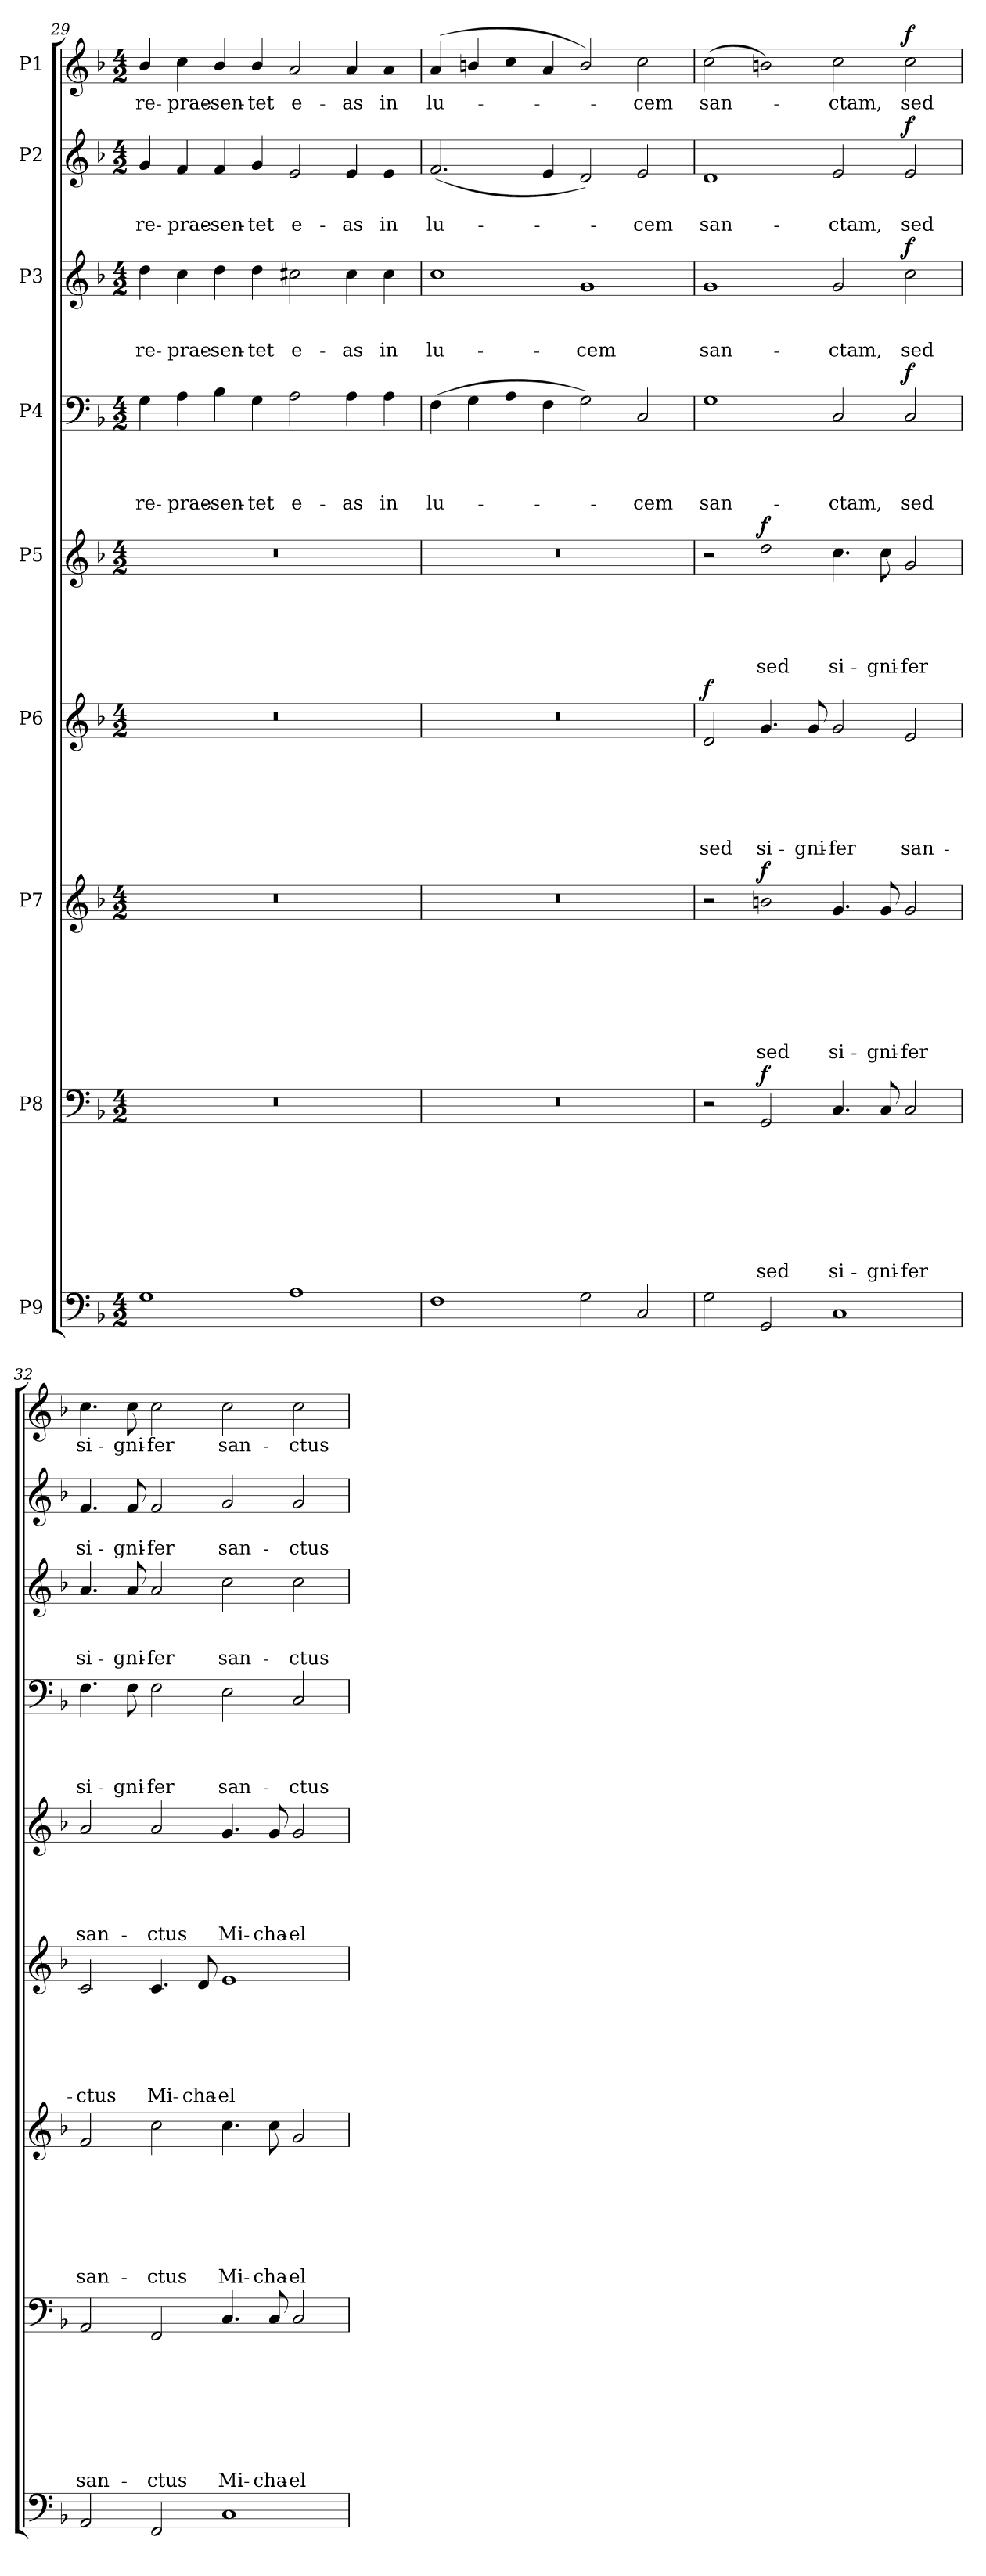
**kern	**kern	**text	**text	**text	**text	**text	**text	**text	**text	**dynam	**kern	**text	**text	**text	**text	**text	**text	**text	**dynam	**kern	**text	**text	**text	**text	**text	**text	**dynam	**kern	**text	**text	**text	**text	**text	**dynam	**kern	**text	**text	**text	**text	**dynam	**kern	**text	**text	**text	**dynam	**kern	**text	**text	**dynam	**kern	**text	**dynam
*part9	*part8	*part8	*part8	*part8	*part8	*part8	*part8	*part8	*part8	*part8	*part7	*part7	*part7	*part7	*part7	*part7	*part7	*part7	*part7	*part6	*part6	*part6	*part6	*part6	*part6	*part6	*part6	*part5	*part5	*part5	*part5	*part5	*part5	*part5	*part4	*part4	*part4	*part4	*part4	*part4	*part3	*part3	*part3	*part3	*part3	*part2	*part2	*part2	*part2	*part1	*part1	*part1
*staff9	*staff8	*staff8	*staff8	*staff8	*staff8	*staff8	*staff8	*staff8	*staff8	*staff8	*staff7	*staff7	*staff7	*staff7	*staff7	*staff7	*staff7	*staff7	*staff7	*staff6	*staff6	*staff6	*staff6	*staff6	*staff6	*staff6	*staff6	*staff5	*staff5	*staff5	*staff5	*staff5	*staff5	*staff5	*staff4	*staff4	*staff4	*staff4	*staff4	*staff4	*staff3	*staff3	*staff3	*staff3	*staff3	*staff2	*staff2	*staff2	*staff2	*staff1	*staff1	*staff1
*I"P9	*I"P8	*	*	*	*	*	*	*	*	*	*I"P7	*	*	*	*	*	*	*	*	*I"P6	*	*	*	*	*	*	*	*I"P5	*	*	*	*	*	*	*I"P4	*	*	*	*	*	*I"P3	*	*	*	*	*I"P2	*	*	*	*I"P1	*	*
*clefF4	*clefF4	*	*	*	*	*	*	*	*	*	*clefG2	*	*	*	*	*	*	*	*	*clefG2	*	*	*	*	*	*	*	*clefG2	*	*	*	*	*	*	*clefF4	*	*	*	*	*	*clefG2	*	*	*	*	*clefG2	*	*	*	*clefG2	*	*
*	*	*	*	*	*	*	*	*	*	*	*ITrd7c12	*	*	*	*	*	*	*	*	*	*	*	*	*	*	*	*	*	*	*	*	*	*	*	*	*	*	*	*	*	*ITrd7c12	*	*	*	*	*	*	*	*	*	*	*
*k[b-]	*k[b-]	*	*	*	*	*	*	*	*	*	*k[b-]	*	*	*	*	*	*	*	*	*k[b-]	*	*	*	*	*	*	*	*k[b-]	*	*	*	*	*	*	*k[b-]	*	*	*	*	*	*k[b-]	*	*	*	*	*k[b-]	*	*	*	*k[b-]	*	*
*F:	*F:	*	*	*	*	*	*	*	*	*	*F:	*	*	*	*	*	*	*	*	*F:	*	*	*	*	*	*	*	*F:	*	*	*	*	*	*	*F:	*	*	*	*	*	*F:	*	*	*	*	*F:	*	*	*	*F:	*	*
*M4/2	*M4/2	*	*	*	*	*	*	*	*	*	*M4/2	*	*	*	*	*	*	*	*	*M4/2	*	*	*	*	*	*	*	*M4/2	*	*	*	*	*	*	*M4/2	*	*	*	*	*	*M4/2	*	*	*	*	*M4/2	*	*	*	*M4/2	*	*
=29	=29	=29	=29	=29	=29	=29	=29	=29	=29	=29	=29	=29	=29	=29	=29	=29	=29	=29	=29	=29	=29	=29	=29	=29	=29	=29	=29	=29	=29	=29	=29	=29	=29	=29	=29	=29	=29	=29	=29	=29	=29	=29	=29	=29	=29	=29	=29	=29	=29	=29	=29	=29
!	!LO:N:vis=1	!	!	!	!	!	!	!	!	!	!LO:N:vis=1	!	!	!	!	!	!	!	!	!LO:N:vis=1	!	!	!	!	!	!	!	!LO:N:vis=1	!	!	!	!	!	!	!	!	!	!	!LO:LY:b	!	!	!	!	!LO:LY:b	!	!	!	!LO:LY:b	!	!	!LO:LY:b	!
1G	0r	.	.	.	.	.	.	.	.	.	0r	.	.	.	.	.	.	.	.	0r	.	.	.	.	.	.	.	0r	.	.	.	.	.	.	4G\	.	.	.	re-	.	4d\	.	.	re-	.	4g/	.	re-	.	4b-/	re-	.
!	!	!	!	!	!	!	!	!	!	!	!	!	!	!	!	!	!	!	!	!	!	!	!	!	!	!	!	!	!	!	!	!	!	!	!	!	!	!	!LO:LY:b	!	!	!	!	!LO:LY:b	!	!	!	!LO:LY:b	!	!	!LO:LY:b	!
.	.	.	.	.	.	.	.	.	.	.	.	.	.	.	.	.	.	.	.	.	.	.	.	.	.	.	.	.	.	.	.	.	.	.	4A\	.	.	.	-prae-	.	4c\	.	.	-prae-	.	4f/	.	-prae-	.	4cc\	-prae-	.
!	!	!	!	!	!	!	!	!	!	!	!	!	!	!	!	!	!	!	!	!	!	!	!	!	!	!	!	!	!	!	!	!	!	!	!	!	!	!	!LO:LY:b	!	!	!	!	!LO:LY:b	!	!	!	!LO:LY:b	!	!	!LO:LY:b	!
.	.	.	.	.	.	.	.	.	.	.	.	.	.	.	.	.	.	.	.	.	.	.	.	.	.	.	.	.	.	.	.	.	.	.	4B-\	.	.	.	-sen-	.	4d\	.	.	-sen-	.	4f/	.	-sen-	.	4b-/	-sen-	.
!	!	!	!	!	!	!	!	!	!	!	!	!	!	!	!	!	!	!	!	!	!	!	!	!	!	!	!	!	!	!	!	!	!	!	!	!	!	!	!LO:LY:b	!	!	!	!	!LO:LY:b	!	!	!	!LO:LY:b	!	!	!LO:LY:b	!
.	.	.	.	.	.	.	.	.	.	.	.	.	.	.	.	.	.	.	.	.	.	.	.	.	.	.	.	.	.	.	.	.	.	.	4G\	.	.	.	-tet	.	4d\	.	.	-tet	.	4g/	.	-tet	.	4b-/	-tet	.
!	!	!	!	!	!	!	!	!	!	!	!	!	!	!	!	!	!	!	!	!	!	!	!	!	!	!	!	!	!	!	!	!	!	!	!	!	!	!	!LO:LY:b	!	!	!	!	!LO:LY:b	!	!	!	!LO:LY:b	!	!	!LO:LY:b	!
1A	.	.	.	.	.	.	.	.	.	.	.	.	.	.	.	.	.	.	.	.	.	.	.	.	.	.	.	.	.	.	.	.	.	.	2A\	.	.	.	e-	.	2c#X\	.	.	e-	.	2e/	.	e-	.	2a/	e-	.
!	!	!	!	!	!	!	!	!	!	!	!	!	!	!	!	!	!	!	!	!	!	!	!	!	!	!	!	!	!	!	!	!	!	!	!	!	!	!	!LO:LY:b	!	!	!	!	!LO:LY:b	!	!	!	!LO:LY:b	!	!	!LO:LY:b	!
.	.	.	.	.	.	.	.	.	.	.	.	.	.	.	.	.	.	.	.	.	.	.	.	.	.	.	.	.	.	.	.	.	.	.	4A\	.	.	.	-as	.	4c#\	.	.	-as	.	4e/	.	-as	.	4a/	-as	.
!	!	!	!	!	!	!	!	!	!	!	!	!	!	!	!	!	!	!	!	!	!	!	!	!	!	!	!	!	!	!	!	!	!	!	!	!	!	!	!LO:LY:b	!	!	!	!	!LO:LY:b	!	!	!	!LO:LY:b	!	!	!LO:LY:b	!
.	.	.	.	.	.	.	.	.	.	.	.	.	.	.	.	.	.	.	.	.	.	.	.	.	.	.	.	.	.	.	.	.	.	.	4A\	.	.	.	in	.	4c#\	.	.	in	.	4e/	.	in	.	4a/	in	.
=30	=30	=30	=30	=30	=30	=30	=30	=30	=30	=30	=30	=30	=30	=30	=30	=30	=30	=30	=30	=30	=30	=30	=30	=30	=30	=30	=30	=30	=30	=30	=30	=30	=30	=30	=30	=30	=30	=30	=30	=30	=30	=30	=30	=30	=30	=30	=30	=30	=30	=30	=30	=30
!	!LO:N:vis=1	!	!	!	!	!	!	!	!	!	!LO:N:vis=1	!	!	!	!	!	!	!	!	!LO:N:vis=1	!	!	!	!	!	!	!	!LO:N:vis=1	!	!	!	!	!	!	!	!	!	!	!LO:LY:b	!	!	!	!	!LO:LY:b	!	!	!	!LO:LY:b	!	!	!LO:LY:b	!
1F	0r	.	.	.	.	.	.	.	.	.	0r	.	.	.	.	.	.	.	.	0r	.	.	.	.	.	.	.	0r	.	.	.	.	.	.	(>4F\	.	.	.	lu-	.	1c	.	.	lu-	.	(<2.f/	.	lu-	.	(>4a/	lu-	.
.	.	.	.	.	.	.	.	.	.	.	.	.	.	.	.	.	.	.	.	.	.	.	.	.	.	.	.	.	.	.	.	.	.	.	4G\	.	.	.	.	.	.	.	.	.	.	.	.	.	.	4bn/	.	.
.	.	.	.	.	.	.	.	.	.	.	.	.	.	.	.	.	.	.	.	.	.	.	.	.	.	.	.	.	.	.	.	.	.	.	4A\	.	.	.	.	.	.	.	.	.	.	.	.	.	.	4cc\	.	.
.	.	.	.	.	.	.	.	.	.	.	.	.	.	.	.	.	.	.	.	.	.	.	.	.	.	.	.	.	.	.	.	.	.	.	4F\	.	.	.	.	.	.	.	.	.	.	4e/	.	.	.	4a/	.	.
!	!	!	!	!	!	!	!	!	!	!	!	!	!	!	!	!	!	!	!	!	!	!	!	!	!	!	!	!	!	!	!	!	!	!	!	!	!	!	!	!	!	!	!	!LO:LY:b	!	!	!	!	!	!	!	!
2G\	.	.	.	.	.	.	.	.	.	.	.	.	.	.	.	.	.	.	.	.	.	.	.	.	.	.	.	.	.	.	.	.	.	.	2G\)	.	.	.	.	.	1G	.	.	-cem	.	2d/)	.	.	.	2b/)	.	.
!	!	!	!	!	!	!	!	!	!	!	!	!	!	!	!	!	!	!	!	!	!	!	!	!	!	!	!	!	!	!	!	!	!	!	!	!	!	!	!LO:LY:b	!	!	!	!	!	!	!	!	!LO:LY:b	!	!	!LO:LY:b	!
2C/	.	.	.	.	.	.	.	.	.	.	.	.	.	.	.	.	.	.	.	.	.	.	.	.	.	.	.	.	.	.	.	.	.	.	2C/	.	.	.	-cem	.	.	.	.	.	.	2e/	.	-cem	.	2cc\	-cem	.
=31	=31	=31	=31	=31	=31	=31	=31	=31	=31	=31	=31	=31	=31	=31	=31	=31	=31	=31	=31	=31	=31	=31	=31	=31	=31	=31	=31	=31	=31	=31	=31	=31	=31	=31	=31	=31	=31	=31	=31	=31	=31	=31	=31	=31	=31	=31	=31	=31	=31	=31	=31	=31
!	!	!	!	!	!	!	!	!	!	!	!	!	!	!	!	!	!	!	!	!	!	!	!	!	!	!LO:LY:b	!LO:DY:a	!	!	!	!	!	!	!	!	!	!	!	!LO:LY:b	!	!	!	!	!LO:LY:b	!	!	!	!LO:LY:b	!	!	!LO:LY:b	!
2G\	2r	.	.	.	.	.	.	.	.	.	2r	.	.	.	.	.	.	.	.	2d/	.	.	.	.	.	sed	f	2r	.	.	.	.	.	.	1G	.	.	.	san-	.	1G	.	.	san-	.	1d	.	san-	.	(>2cc\	san-	.
!	!	!	!	!	!	!	!	!	!LO:LY:b	!LO:DY:a	!	!	!	!	!	!	!	!LO:LY:b	!LO:DY:a	!	!	!	!	!	!	!LO:LY:b	!	!	!	!	!	!	!LO:LY:b	!LO:DY:a	!	!	!	!	!	!	!	!	!	!	!	!	!	!	!	!	!	!
2GG/	2GG/	.	.	.	.	.	.	.	sed	f	2Bn\	.	.	.	.	.	.	sed	f	4.g/	.	.	.	.	.	si-	.	2dd\	.	.	.	.	sed	f	.	.	.	.	.	.	.	.	.	.	.	.	.	.	.	2bn\)	.	.
!	!	!	!	!	!	!	!	!	!	!	!	!	!	!	!	!	!	!	!	!	!	!	!	!	!	!LO:LY:b	!	!	!	!	!	!	!	!	!	!	!	!	!	!	!	!	!	!	!	!	!	!	!	!	!	!
.	.	.	.	.	.	.	.	.	.	.	.	.	.	.	.	.	.	.	.	8g/	.	.	.	.	.	-gni-	.	.	.	.	.	.	.	.	.	.	.	.	.	.	.	.	.	.	.	.	.	.	.	.	.	.
!	!	!	!	!	!	!	!	!	!LO:LY:b	!	!	!	!	!	!	!	!	!LO:LY:b	!	!	!	!	!	!	!	!LO:LY:b	!	!	!	!	!	!	!LO:LY:b	!	!	!	!	!	!LO:LY:b	!	!	!	!	!LO:LY:b	!	!	!	!LO:LY:b	!	!	!LO:LY:b	!
1C	4.C/	.	.	.	.	.	.	.	si-	.	4.G/	.	.	.	.	.	.	si-	.	2g/	.	.	.	.	.	-fer	.	4.cc\	.	.	.	.	si-	.	2C/	.	.	.	-ctam,	.	2G/	.	.	-ctam,	.	2e/	.	-ctam,	.	2cc\	-ctam,	.
!	!	!	!	!	!	!	!	!	!LO:LY:b	!	!	!	!	!	!	!	!	!LO:LY:b	!	!	!	!	!	!	!	!	!	!	!	!	!	!	!LO:LY:b	!	!	!	!	!	!	!	!	!	!	!	!	!	!	!	!	!	!	!
.	8C/	.	.	.	.	.	.	.	-gni-	.	8G/	.	.	.	.	.	.	-gni-	.	.	.	.	.	.	.	.	.	8cc\	.	.	.	.	-gni-	.	.	.	.	.	.	.	.	.	.	.	.	.	.	.	.	.	.	.
!	!	!	!	!	!	!	!	!	!LO:LY:b	!	!	!	!	!	!	!	!	!LO:LY:b	!	!	!	!	!	!	!	!LO:LY:b	!	!	!	!	!	!	!LO:LY:b	!	!	!	!	!	!LO:LY:b	!LO:DY:a	!	!	!	!LO:LY:b	!LO:DY:a	!	!	!LO:LY:b	!LO:DY:a	!	!LO:LY:b	!LO:DY:a
.	2C/	.	.	.	.	.	.	.	-fer	.	2G/	.	.	.	.	.	.	-fer	.	2e/	.	.	.	.	.	san-	.	2g/	.	.	.	.	-fer	.	2C/	.	.	.	sed	f	2c\	.	.	sed	f	2e/	.	sed	f	2cc\	sed	f
!!LO:PB:g=z
=32	=32	=32	=32	=32	=32	=32	=32	=32	=32	=32	=32	=32	=32	=32	=32	=32	=32	=32	=32	=32	=32	=32	=32	=32	=32	=32	=32	=32	=32	=32	=32	=32	=32	=32	=32	=32	=32	=32	=32	=32	=32	=32	=32	=32	=32	=32	=32	=32	=32	=32	=32	=32
!	!	!	!	!	!	!	!	!	!LO:LY:b	!	!	!	!	!	!	!	!	!LO:LY:b	!	!	!	!	!	!	!	!LO:LY:b	!	!	!	!	!	!	!LO:LY:b	!	!	!	!	!	!LO:LY:b	!	!	!	!	!LO:LY:b	!	!	!	!LO:LY:b	!	!	!LO:LY:b	!
2AA/	2AA/	.	.	.	.	.	.	.	san-	.	2F/	.	.	.	.	.	.	san-	.	2c/	.	.	.	.	.	-ctus	.	2a/	.	.	.	.	san-	.	4.F\	.	.	.	si-	.	4.A/	.	.	si-	.	4.f/	.	si-	.	4.cc\	si-	.
!	!	!	!	!	!	!	!	!	!	!	!	!	!	!	!	!	!	!	!	!	!	!	!	!	!	!	!	!	!	!	!	!	!	!	!	!	!	!	!LO:LY:b	!	!	!	!	!LO:LY:b	!	!	!	!LO:LY:b	!	!	!LO:LY:b	!
.	.	.	.	.	.	.	.	.	.	.	.	.	.	.	.	.	.	.	.	.	.	.	.	.	.	.	.	.	.	.	.	.	.	.	8F\	.	.	.	-gni-	.	8A/	.	.	-gni-	.	8f/	.	-gni-	.	8cc\	-gni-	.
!	!	!	!	!	!	!	!	!	!LO:LY:b	!	!	!	!	!	!	!	!	!LO:LY:b	!	!	!	!	!	!	!	!LO:LY:b	!	!	!	!	!	!	!LO:LY:b	!	!	!	!	!	!LO:LY:b	!	!	!	!	!LO:LY:b	!	!	!	!LO:LY:b	!	!	!LO:LY:b	!
2FF/	2FF/	.	.	.	.	.	.	.	-ctus	.	2c\	.	.	.	.	.	.	-ctus	.	4.c/	.	.	.	.	.	Mi-	.	2a/	.	.	.	.	-ctus	.	2F\	.	.	.	-fer	.	2A/	.	.	-fer	.	2f/	.	-fer	.	2cc\	-fer	.
!	!	!	!	!	!	!	!	!	!	!	!	!	!	!	!	!	!	!	!	!	!	!	!	!	!	!LO:LY:b	!	!	!	!	!	!	!	!	!	!	!	!	!	!	!	!	!	!	!	!	!	!	!	!	!	!
.	.	.	.	.	.	.	.	.	.	.	.	.	.	.	.	.	.	.	.	8d/	.	.	.	.	.	-cha-	.	.	.	.	.	.	.	.	.	.	.	.	.	.	.	.	.	.	.	.	.	.	.	.	.	.
!	!	!	!	!	!	!	!	!	!LO:LY:b	!	!	!	!	!	!	!	!	!LO:LY:b	!	!	!	!	!	!	!	!LO:LY:b	!	!	!	!	!	!	!LO:LY:b	!	!	!	!	!	!LO:LY:b	!	!	!	!	!LO:LY:b	!	!	!	!LO:LY:b	!	!	!LO:LY:b	!
1C	4.C/	.	.	.	.	.	.	.	Mi-	.	4.c\	.	.	.	.	.	.	Mi-	.	1e	.	.	.	.	.	-el	.	4.g/	.	.	.	.	Mi-	.	2E\	.	.	.	san-	.	2c\	.	.	san-	.	2g/	.	san-	.	2cc\	san-	.
!	!	!	!	!	!	!	!	!	!LO:LY:b	!	!	!	!	!	!	!	!	!LO:LY:b	!	!	!	!	!	!	!	!	!	!	!	!	!	!	!LO:LY:b	!	!	!	!	!	!	!	!	!	!	!	!	!	!	!	!	!	!	!
.	8C/	.	.	.	.	.	.	.	-cha-	.	8c\	.	.	.	.	.	.	-cha-	.	.	.	.	.	.	.	.	.	8g/	.	.	.	.	-cha-	.	.	.	.	.	.	.	.	.	.	.	.	.	.	.	.	.	.	.
!	!	!	!	!	!	!	!	!	!LO:LY:b	!	!	!	!	!	!	!	!	!LO:LY:b	!	!	!	!	!	!	!	!	!	!	!	!	!	!	!LO:LY:b	!	!	!	!	!	!LO:LY:b	!	!	!	!	!LO:LY:b	!	!	!	!LO:LY:b	!	!	!LO:LY:b	!
.	2C/	.	.	.	.	.	.	.	-el	.	2G/	.	.	.	.	.	.	-el	.	.	.	.	.	.	.	.	.	2g/	.	.	.	.	-el	.	2C/	.	.	.	-ctus	.	2c\	.	.	-ctus	.	2g/	.	-ctus	.	2cc\	-ctus	.
=	=	=	=	=	=	=	=	=	=	=	=	=	=	=	=	=	=	=	=	=	=	=	=	=	=	=	=	=	=	=	=	=	=	=	=	=	=	=	=	=	=	=	=	=	=	=	=	=	=	=	=	=
*-	*-	*-	*-	*-	*-	*-	*-	*-	*-	*-	*-	*-	*-	*-	*-	*-	*-	*-	*-	*-	*-	*-	*-	*-	*-	*-	*-	*-	*-	*-	*-	*-	*-	*-	*-	*-	*-	*-	*-	*-	*-	*-	*-	*-	*-	*-	*-	*-	*-	*-	*-	*-
